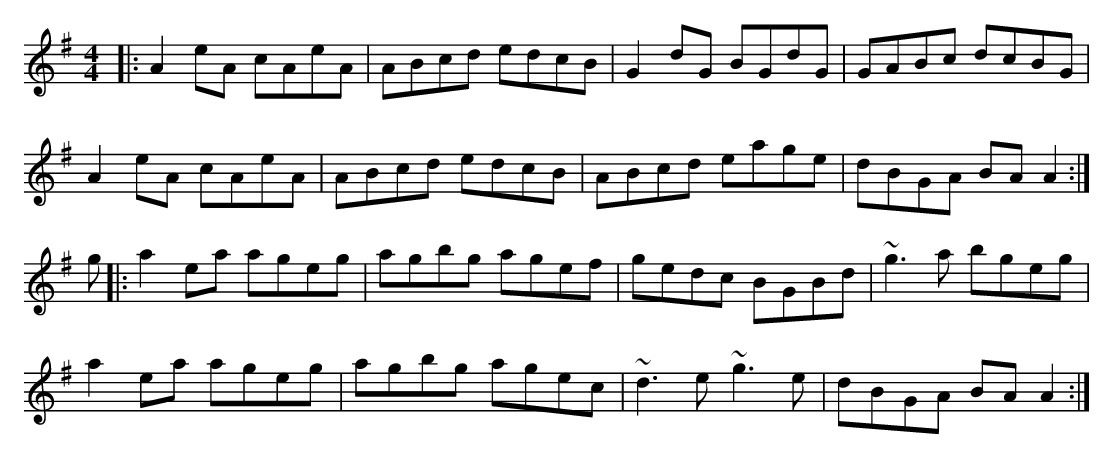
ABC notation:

X:1
M:4/4
K:Ador
|:A2eA cAeA|ABcd edcB|G2dG BGdG|GABc dcBG|
A2eA cAeA|ABcd edcB|ABcd eage|dBGA BAA2:|
g|:a2ea ageg|agbg agef|gedc BGBd|~g3a bgeg|
a2ea ageg|agbg agec|~d3e~g3e|dBGA BAA2:|
